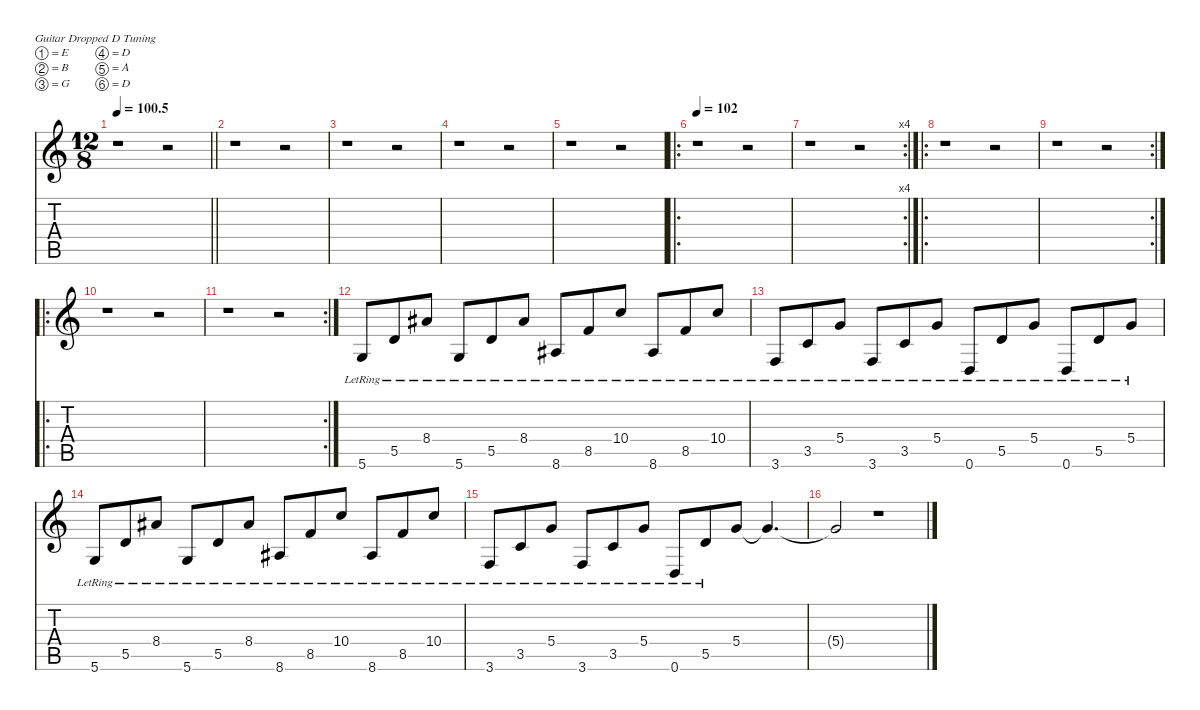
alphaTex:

\defaultSystemsLayout 4
\hideDynamics
\bracketExtendMode nobrackets
\singleTrackTrackNamePolicy hidden
\multiTrackTrackNamePolicy hidden
\firstSystemTrackNameMode fullname
\otherSystemsTrackNameOrientation horizontal
\track ("Acoustic 2" "s.guit.") {instrument acousticguitarsteel}
\staff {score tabs}
\tuning (E4 B3 G3 D3 A2 D2)
\ts (12 8)
\tempo
100.5
\accidentals auto
\clef g2
\ottava regular
\simile none
\barLineRight lightlight
\ks aminor
r.1{dy f beam Down} r.2{beam Down} |
r.1{beam Down} r.2{beam Down} |
r.1{beam Down} r.2{beam Down} |
r.1{beam Down} r.2{beam Down} |
r.1{beam Down} r.2{beam Down} |
\ro
\tempo 102
r.1{beam Down} r.2{beam Down} |
\rc 4
r.1{beam Down} r.2{beam Down} |
\ro
r.1{beam Down} r.2{beam Down} |
\rc 2
r.1{beam Down} r.2{beam Down} |
\ro
r.1{beam Down} r.2{beam Down} |
\rc 2
r.1{beam Down} r.2{beam Down} |
5.6{lr}.8{beam Up} 5.5{lr}.8{beam Up} 8.4{lr acc #}.8{beam Up} 5.6{lr}.8{beam Up} 5.5{lr}.8{beam Up} 8.4{lr acc #}.8{beam Up} 8.6{lr acc #}.8{beam Up} 8.5{lr}.8{beam Up} 10.4{lr}.8{beam Up} 8.6{lr acc #}.8{beam Up} 8.5{lr}.8{beam Up} 10.4{lr}.8{beam Up} |
3.6{lr}.8{beam Up} 3.5{lr}.8{beam Up} 5.4{lr}.8{beam Up} 3.6{lr}.8{beam Up} 3.5{lr}.8{beam Up} 5.4{lr}.8{beam Up} 0.6{lr}.8{beam Up} 5.5{lr}.8{beam Up} 5.4{lr}.8{beam Up} 0.6{lr}.8{beam Up} 5.5{lr}.8{beam Up} 5.4{lr}.8{beam Up} |
5.6{lr}.8{beam Up} 5.5{lr}.8{beam Up} 8.4{lr acc #}.8{beam Up} 5.6{lr}.8{beam Up} 5.5{lr}.8{beam Up} 8.4{lr acc #}.8{beam Up} 8.6{lr acc #}.8{beam Up} 8.5{lr}.8{beam Up} 10.4{lr}.8{beam Up} 8.6{lr acc #}.8{beam Up} 8.5{lr}.8{beam Up} 10.4{lr}.8{beam Up} |
3.6{lr}.8{beam Up} 3.5{lr}.8{beam Up} 5.4{lr}.8{beam Up} 3.6{lr}.8{beam Up} 3.5{lr}.8{beam Up} 5.4{lr}.8{beam Up} 0.6{lr}.8{beam Up} 5.5{lr}.8{beam Up} 5.4.8{beam Up} 5.4{t}.4{d beam Up} |
5.4{t}.2{beam Up} r.1{beam Down}
